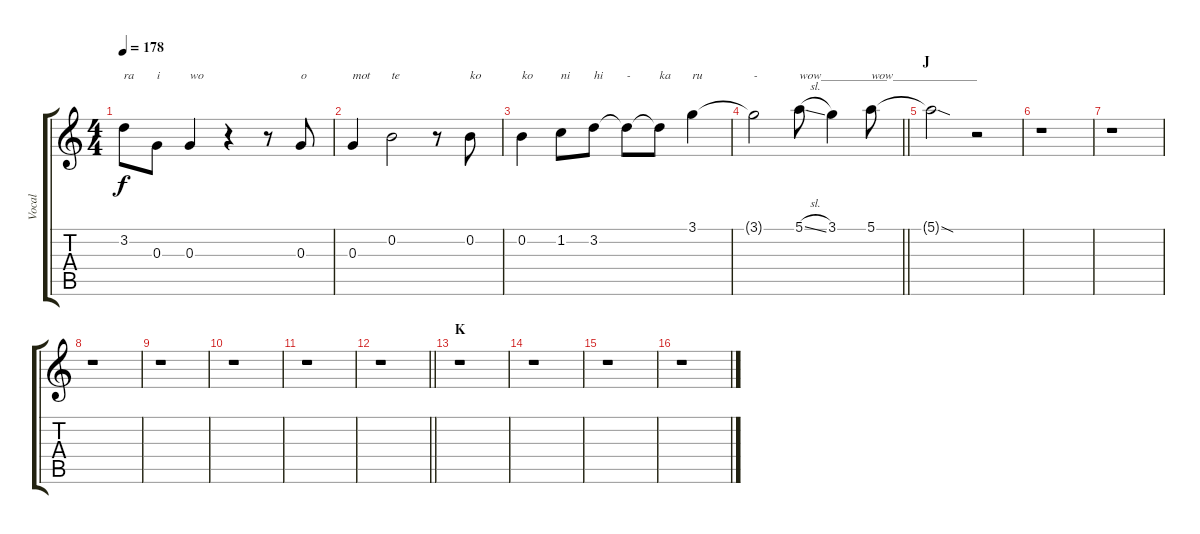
\track ("Vocal" "Vocal") {instrument contrabass}
\staff {score tabs}
\tuning (E4 B3 G3 D3 A2 E2) {hide}
\ts (4 4)
\tempo 178
\clef g2
\ks c
3.2.8{txt "ra" dy f} 0.3.8{txt "i"} 0.3.4{txt "wo"} r.4 r.8 0.3.8{txt "o"} |
0.3.4{txt "mot"} 0.2.2{txt "te"} r.8 0.2.8{txt "ko"} |
0.2.4{txt "ko"} 1.2.8{txt "ni"} 3.2.8{txt "hi"} 3.2{t}.8{txt "-"} 3.2{t}.8{txt "ka"} 3.1.4{txt "ru"} |
\barLineRight lightlight
3.1{t}.2{txt "-"} 5.1{sl}.8{txt "wow___________"} 3.1.4 5.1.8{txt "wow______________"} |
\section ("" "J")
5.1{sod t}.2 r.2 |
r.1 |
r.1 |
r.1 |
r.1 |
r.1 |
r.1 |
\barLineRight lightlight
r.1 |
\section ("" "K")
r.1 |
r.1 |
r.1 |
r.1
